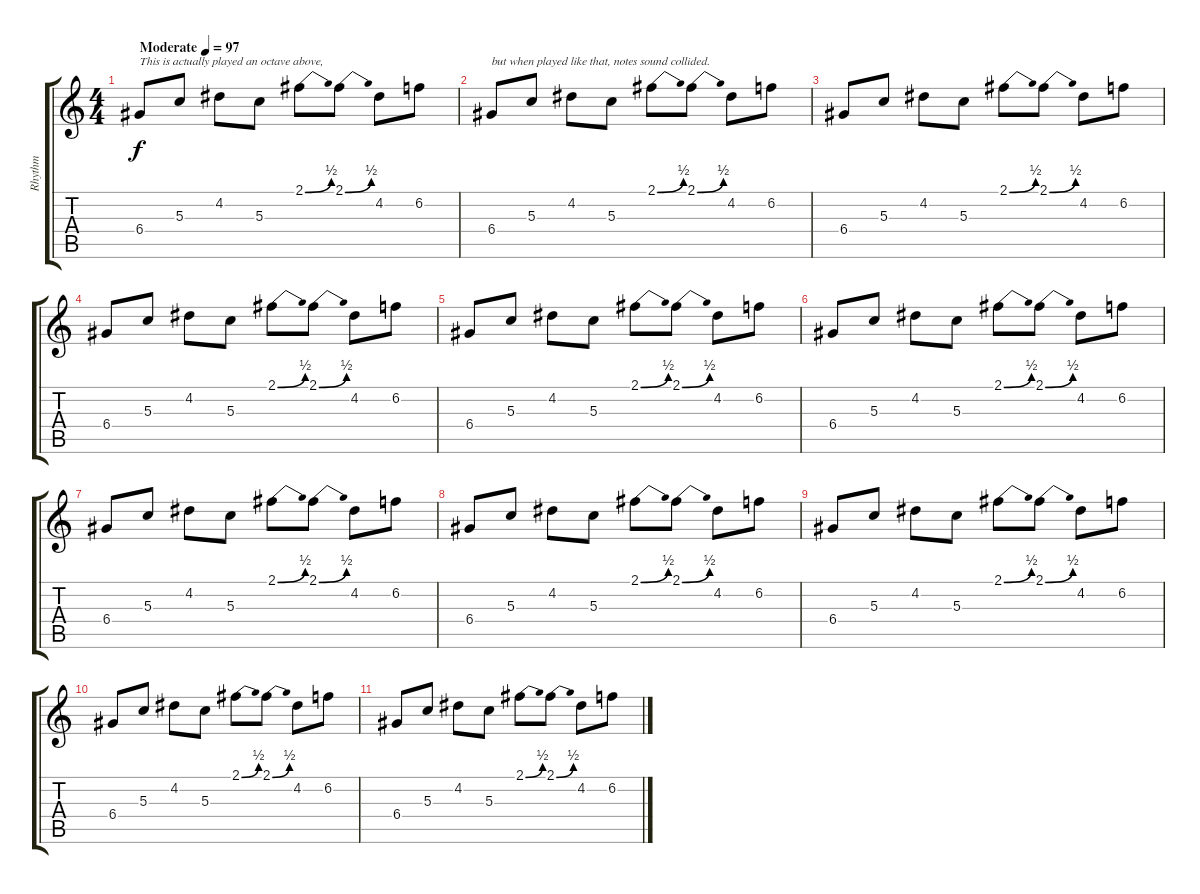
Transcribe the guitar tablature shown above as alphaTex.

\track ("Rhythm" "Rhythm") {instrument distortionguitar}
\staff {score tabs}
\tuning (E4 B3 G3 D3 A2 E2) {hide}
\ts (4 4)
\tempo (97 "Moderate")
\clef g2
\ks c
6.4.8{txt "This is actually played an octave above," dy f instrument distortionguitar} 5.3.8 4.2.8 5.3.8 2.1{be (bend 0 0 60 2)}.8 2.1{be (bend 0 0 60 2)}.8 4.2.8 6.2.8 |
6.4.8{txt "but when played like that, notes sound collided."} 5.3.8 4.2.8 5.3.8 2.1{be (bend 0 0 60 2)}.8 2.1{be (bend 0 0 60 2)}.8 4.2.8 6.2.8 |
6.4.8 5.3.8 4.2.8 5.3.8 2.1{be (bend 0 0 60 2)}.8 2.1{be (bend 0 0 60 2)}.8 4.2.8 6.2.8 |
6.4.8 5.3.8 4.2.8 5.3.8 2.1{be (bend 0 0 60 2)}.8 2.1{be (bend 0 0 60 2)}.8 4.2.8 6.2.8 |
6.4.8 5.3.8 4.2.8 5.3.8 2.1{be (bend 0 0 60 2)}.8 2.1{be (bend 0 0 60 2)}.8 4.2.8 6.2.8 |
6.4.8 5.3.8 4.2.8 5.3.8 2.1{be (bend 0 0 60 2)}.8 2.1{be (bend 0 0 60 2)}.8 4.2.8 6.2.8 |
6.4.8 5.3.8 4.2.8 5.3.8 2.1{be (bend 0 0 60 2)}.8 2.1{be (bend 0 0 60 2)}.8 4.2.8 6.2.8 |
6.4.8 5.3.8 4.2.8 5.3.8 2.1{be (bend 0 0 60 2)}.8 2.1{be (bend 0 0 60 2)}.8 4.2.8 6.2.8 |
6.4.8{volume 8} 5.3.8{volume 8} 4.2.8{volume 8} 5.3.8{volume 8} 2.1{be (bend 0 0 60 2)}.8{volume 8} 2.1{be (bend 0 0 60 2)}.8{volume 8} 4.2.8{volume 8} 6.2.8{volume 8} |
6.4.8{volume 6} 5.3.8{volume 6} 4.2.8{volume 6} 5.3.8{volume 6} 2.1{be (bend 0 0 60 2)}.8{volume 6} 2.1{be (bend 0 0 60 2)}.8{volume 6} 4.2.8{volume 6} 6.2.8{volume 6} |
6.4.8{volume 4} 5.3.8{volume 4} 4.2.8{volume 4} 5.3.8{volume 4} 2.1{be (bend 0 0 60 2)}.8{volume 4} 2.1{be (bend 0 0 60 2)}.8{volume 4} 4.2.8{volume 4} 6.2.8{volume 4}
